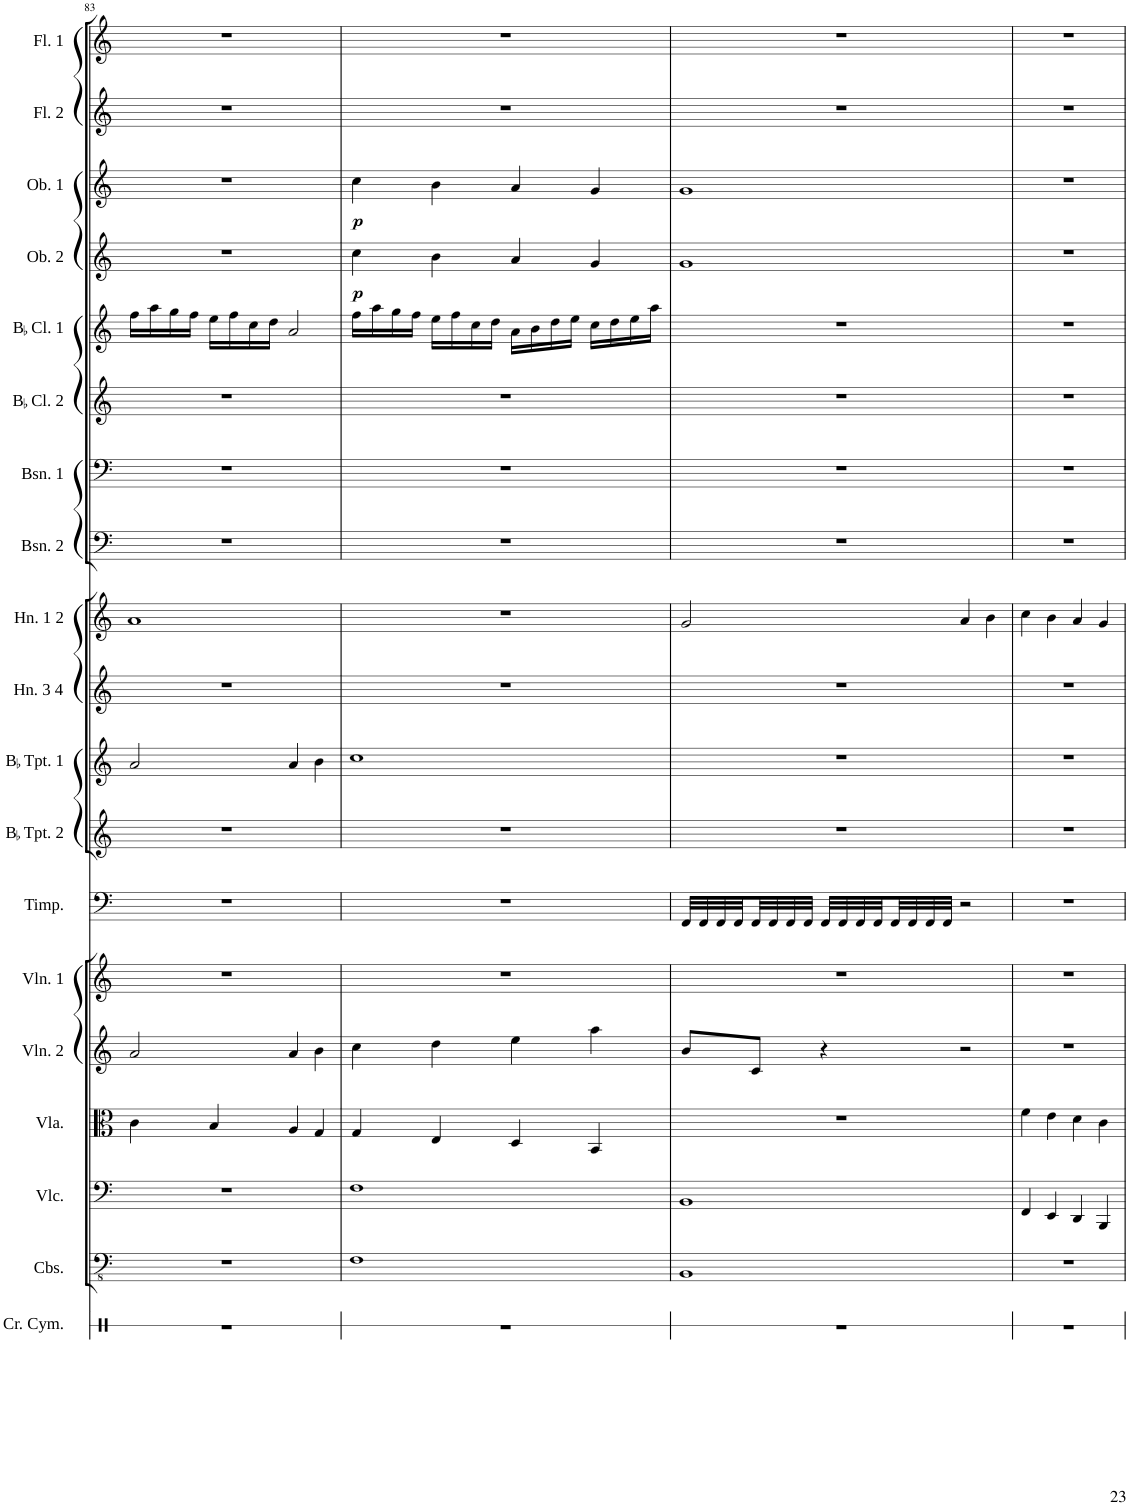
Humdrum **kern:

**kern	**kern	**kern	**kern	**kern	**kern	**kern	**kern	**kern	**kern	**kern	**kern	**kern	**kern	**kern	**kern	**dynam	**kern	**dynam	**kern	**kern
*part19	*part18	*part17	*part16	*part15	*part14	*part13	*part12	*part11	*part10	*part9	*part8	*part7	*part6	*part5	*part4	*part4	*part3	*part3	*part2	*part1
*staff19	*staff18	*staff17	*staff16	*staff15	*staff14	*staff13	*staff12	*staff11	*staff10	*staff9	*staff8	*staff7	*staff6	*staff5	*staff4	*staff4	*staff3	*staff3	*staff2	*staff1
*I"Crash Cymbal	*I"Contrabass	*I"Violoncello	*I"Viola	*I"Violin 2	*I"Violin 1	*I"Timpani	*I"BaccidentalFlat Trumpet 2	*I"BaccidentalFlat Trumpet 1	*I"Horn 3 4	*I"Horn 1 2	*I"Bassoon 2	*I"Bassoon 1	*I"BaccidentalFlat Clarinet 2	*I"BaccidentalFlat Clarinet 1	*I"Oboe 2	*	*I"Oboe 1	*	*I"Flute 2	*I"Flute 1
*I'Cr. Cym.	*I'Cbs.	*I'Vlc.	*I'Vla.	*I'Vln. 2	*I'Vln. 1	*I'Timp.	*I'BaccidentalFlat Tpt. 2	*I'BaccidentalFlat Tpt. 1	*I'Hn. 3 4	*I'Hn. 1 2	*I'Bsn. 2	*I'Bsn. 1	*I'BaccidentalFlat Cl. 2	*I'BaccidentalFlat Cl. 1	*I'Ob. 2	*	*I'Ob. 1	*	*I'Fl. 2	*I'Fl. 1
!!LO:PB:g=z
*clefX	*clefFv4	*clefF4	*clefC3	*clefG2	*clefG2	*clefF4	*clefG2	*clefG2	*clefG2	*clefG2	*clefF4	*clefF4	*clefG2	*clefG2	*clefG2	*	*clefG2	*	*clefG2	*clefG2
*	*	*	*	*	*	*	*ITrd1c2	*ITrd1c2	*ITrd4c7	*ITrd4c7	*	*	*ITrd1c2	*ITrd1c2	*	*	*	*	*	*
*k[]	*k[]	*k[]	*k[]	*k[]	*k[]	*k[]	*k[]	*k[]	*k[]	*k[]	*k[]	*k[]	*k[]	*k[]	*k[]	*	*k[]	*	*k[]	*k[]
*M4/4	*M4/4	*M4/4	*M4/4	*M4/4	*M4/4	*M4/4	*M4/4	*M4/4	*M4/4	*M4/4	*M4/4	*M4/4	*M4/4	*M4/4	*M4/4	*	*M4/4	*	*M4/4	*M4/4
=83	=83	=83	=83	=83	=83	=83	=83	=83	=83	=83	=83	=83	=83	=83	=83	=83	=83	=83	=83	=83
1r	1r	1r	4c\	2a/	1r	1r	1r	2a/	1r	1a	1r	1r	1r	16ff\LL	1r	.	1r	.	1r	1r
.	.	.	.	.	.	.	.	.	.	.	.	.	.	16aa\	.	.	.	.	.	.
.	.	.	.	.	.	.	.	.	.	.	.	.	.	16gg\	.	.	.	.	.	.
.	.	.	.	.	.	.	.	.	.	.	.	.	.	16ff\JJ	.	.	.	.	.	.
.	.	.	4B/	.	.	.	.	.	.	.	.	.	.	16ee\LL	.	.	.	.	.	.
.	.	.	.	.	.	.	.	.	.	.	.	.	.	16ff\	.	.	.	.	.	.
.	.	.	.	.	.	.	.	.	.	.	.	.	.	16cc\	.	.	.	.	.	.
.	.	.	.	.	.	.	.	.	.	.	.	.	.	16dd\JJ	.	.	.	.	.	.
.	.	.	4A/	4a/	.	.	.	4a/	.	.	.	.	.	2a/	.	.	.	.	.	.
.	.	.	4G/	4b\	.	.	.	4b\	.	.	.	.	.	.	.	.	.	.	.	.
=84	=84	=84	=84	=84	=84	=84	=84	=84	=84	=84	=84	=84	=84	=84	=84	=84	=84	=84	=84	=84
!	!	!	!	!	!	!	!	!	!	!	!	!	!	!	!	!LO:DY:b	!	!LO:DY:b	!	!
1r	1FF	1F	4G/	4cc\	1r	1r	1r	1cc	1r	1r	1r	1r	1r	16ff\LL	4cc\	p	4cc\	p	1r	1r
.	.	.	.	.	.	.	.	.	.	.	.	.	.	16aa\	.	.	.	.	.	.
.	.	.	.	.	.	.	.	.	.	.	.	.	.	16gg\	.	.	.	.	.	.
.	.	.	.	.	.	.	.	.	.	.	.	.	.	16ff\JJ	.	.	.	.	.	.
.	.	.	4E/	4dd\	.	.	.	.	.	.	.	.	.	16ee\LL	4b\	.	4b\	.	.	.
.	.	.	.	.	.	.	.	.	.	.	.	.	.	16ff\	.	.	.	.	.	.
.	.	.	.	.	.	.	.	.	.	.	.	.	.	16cc\	.	.	.	.	.	.
.	.	.	.	.	.	.	.	.	.	.	.	.	.	16dd\JJ	.	.	.	.	.	.
.	.	.	4D/	4ee\	.	.	.	.	.	.	.	.	.	16a\LL	4a/	.	4a/	.	.	.
.	.	.	.	.	.	.	.	.	.	.	.	.	.	16b\	.	.	.	.	.	.
.	.	.	.	.	.	.	.	.	.	.	.	.	.	16dd\	.	.	.	.	.	.
.	.	.	.	.	.	.	.	.	.	.	.	.	.	16ee\JJ	.	.	.	.	.	.
.	.	.	4BB/	4aa\	.	.	.	.	.	.	.	.	.	16cc\LL	4g/	.	4g/	.	.	.
.	.	.	.	.	.	.	.	.	.	.	.	.	.	16dd\	.	.	.	.	.	.
.	.	.	.	.	.	.	.	.	.	.	.	.	.	16ee\	.	.	.	.	.	.
.	.	.	.	.	.	.	.	.	.	.	.	.	.	16aa\JJ	.	.	.	.	.	.
=85	=85	=85	=85	=85	=85	=85	=85	=85	=85	=85	=85	=85	=85	=85	=85	=85	=85	=85	=85	=85
1r	1BBB	1BB	1r	8b/L	1r	32FF/LLL	1r	1r	1r	2g/	1r	1r	1r	1r	1g	.	1g	.	1r	1r
.	.	.	.	.	.	32FF/	.	.	.	.	.	.	.	.	.	.	.	.	.	.
.	.	.	.	.	.	32FF/	.	.	.	.	.	.	.	.	.	.	.	.	.	.
.	.	.	.	.	.	32FF/	.	.	.	.	.	.	.	.	.	.	.	.	.	.
.	.	.	.	8c/J	.	32FF/	.	.	.	.	.	.	.	.	.	.	.	.	.	.
.	.	.	.	.	.	32FF/	.	.	.	.	.	.	.	.	.	.	.	.	.	.
.	.	.	.	.	.	32FF/	.	.	.	.	.	.	.	.	.	.	.	.	.	.
.	.	.	.	.	.	32FF/JJJ	.	.	.	.	.	.	.	.	.	.	.	.	.	.
.	.	.	.	4r	.	32FF/LLL	.	.	.	.	.	.	.	.	.	.	.	.	.	.
.	.	.	.	.	.	32FF/	.	.	.	.	.	.	.	.	.	.	.	.	.	.
.	.	.	.	.	.	32FF/	.	.	.	.	.	.	.	.	.	.	.	.	.	.
.	.	.	.	.	.	32FF/	.	.	.	.	.	.	.	.	.	.	.	.	.	.
.	.	.	.	.	.	32FF/	.	.	.	.	.	.	.	.	.	.	.	.	.	.
.	.	.	.	.	.	32FF/	.	.	.	.	.	.	.	.	.	.	.	.	.	.
.	.	.	.	.	.	32FF/	.	.	.	.	.	.	.	.	.	.	.	.	.	.
.	.	.	.	.	.	32FF/JJJ	.	.	.	.	.	.	.	.	.	.	.	.	.	.
.	.	.	.	2r	.	2r	.	.	.	4a/	.	.	.	.	.	.	.	.	.	.
.	.	.	.	.	.	.	.	.	.	4b\	.	.	.	.	.	.	.	.	.	.
=86	=86	=86	=86	=86	=86	=86	=86	=86	=86	=86	=86	=86	=86	=86	=86	=86	=86	=86	=86	=86
1r	1r	4FF/	4f\	1r	1r	1r	1r	1r	1r	4cc\	1r	1r	1r	1r	1r	.	1r	.	1r	1r
.	.	4EE/	4e\	.	.	.	.	.	.	4b\	.	.	.	.	.	.	.	.	.	.
.	.	4DD/	4d\	.	.	.	.	.	.	4a/	.	.	.	.	.	.	.	.	.	.
.	.	4BBB/	4c\	.	.	.	.	.	.	4g/	.	.	.	.	.	.	.	.	.	.
=	=	=	=	=	=	=	=	=	=	=	=	=	=	=	=	=	=	=	=	=
*-	*-	*-	*-	*-	*-	*-	*-	*-	*-	*-	*-	*-	*-	*-	*-	*-	*-	*-	*-	*-
